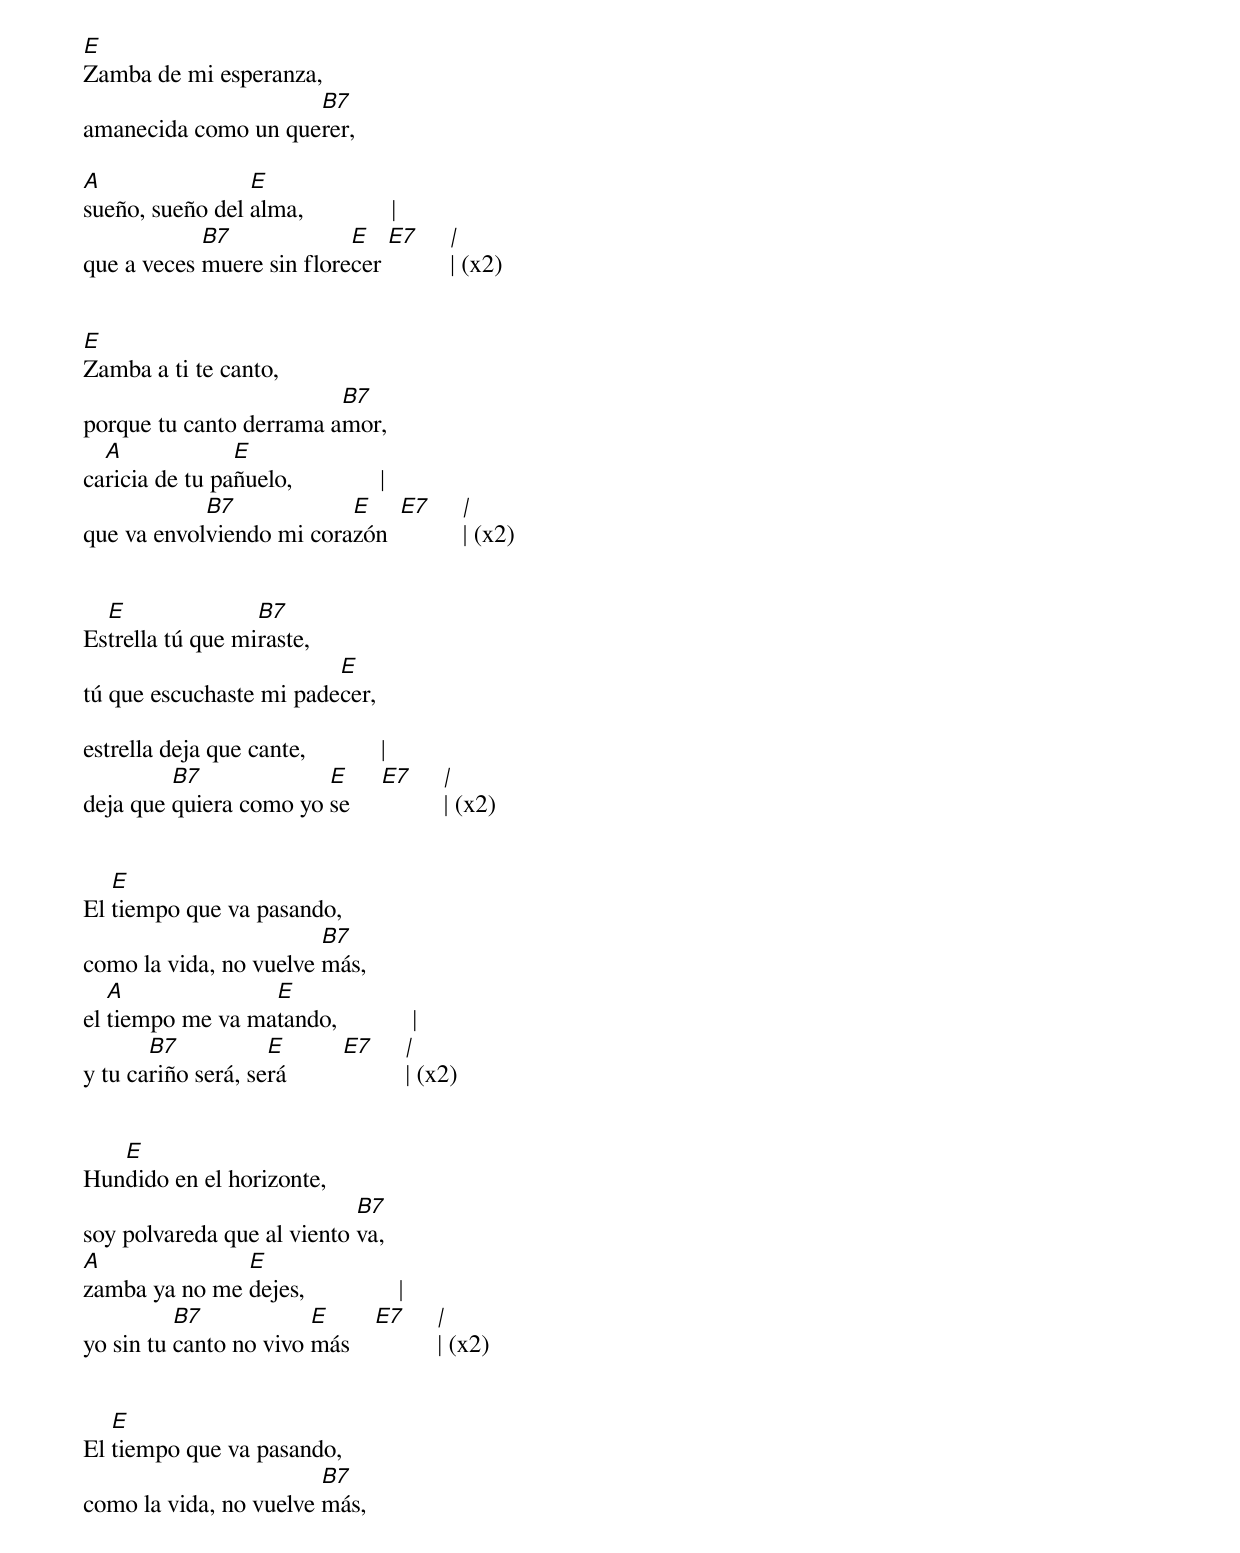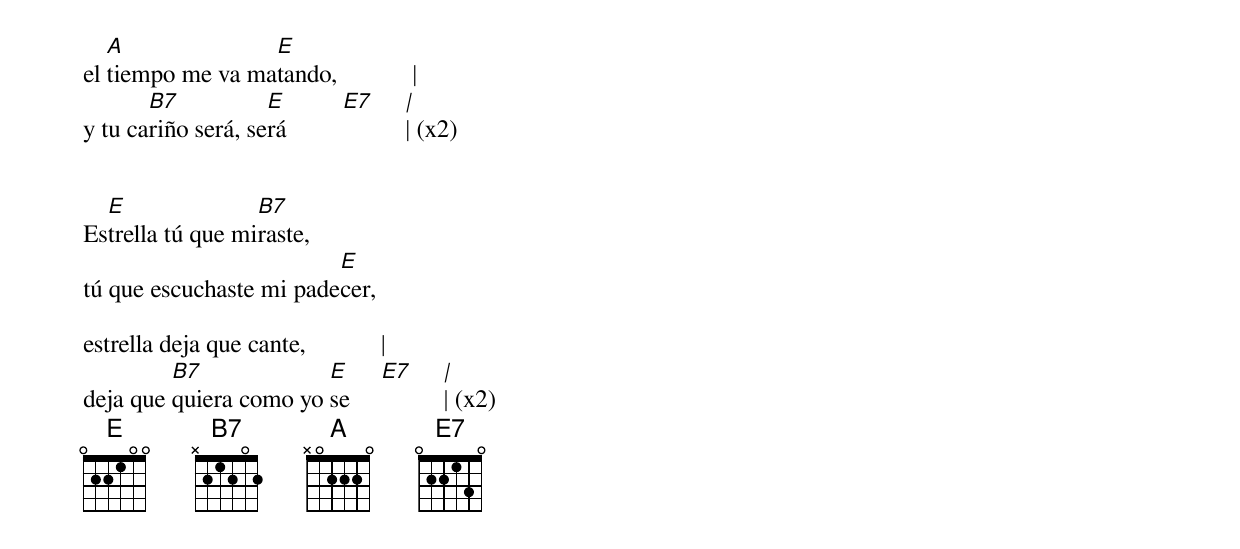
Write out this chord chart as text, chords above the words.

E
Zamba de mi esperanza,
                     B7
amanecida como un querer,

A                E
sueño, sueño del alma,              |
            B7             E   E7   |
que a veces muere sin florecer      | (x2)


E
Zamba a ti te canto,
                         B7
porque tu canto derrama amor,
  A             E
caricia de tu pañuelo,              |
            B7            E    E7   |
que va envolviendo mi corazón       | (x2)


  E               B7
Estrella tú que miraste,
                         E
tú que escuchaste mi padecer,

estrella deja que cante,            |
         B7             E      E7   |
deja que quiera como yo se          | (x2)


   E
El tiempo que va pasando,
                        B7
como la vida, no vuelve más,
   A              E
el tiempo me va matando,            |
       B7           E          E7   |
y tu cariño será, será              | (x2)


   E
Hundido en el horizonte,
                            B7
soy polvareda que al viento va,
A              E
zamba ya no me dejes,               |
          B7            E      E7   |
yo sin tu canto no vivo más         | (x2)


   E
El tiempo que va pasando,
                        B7
como la vida, no vuelve más,
   A              E
el tiempo me va matando,            |
       B7           E          E7   |
y tu cariño será, será              | (x2)


  E               B7
Estrella tú que miraste,
                         E
tú que escuchaste mi padecer,

estrella deja que cante,            |
         B7             E      E7   |
deja que quiera como yo se          | (x2)
